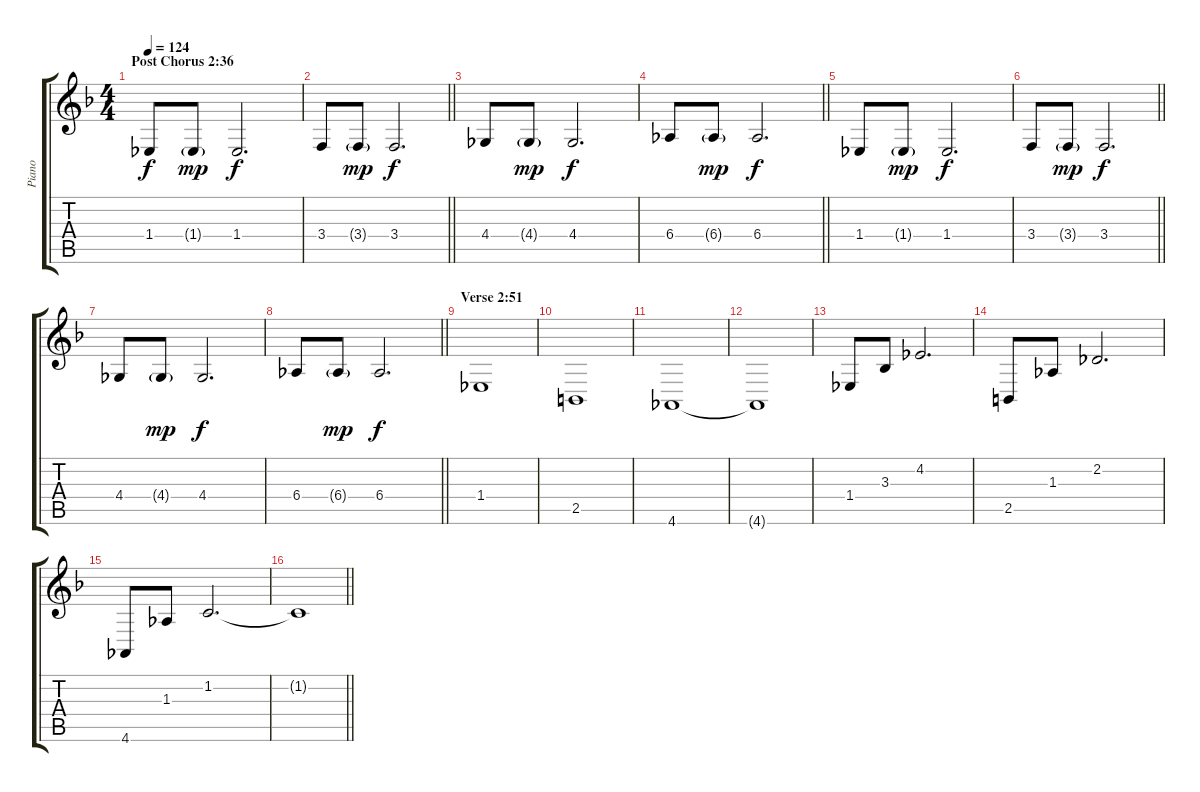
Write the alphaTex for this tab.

\track ("Piano" "Piano") {instrument acousticgrandpiano}
\staff {score tabs}
\tuning (E4 B3 G3 D3 A2 E2) {hide}
\ts (4 4)
\section ("" "Post Chorus 2:36")
\tempo 124
\clef g2
\ks f
1.4.8{dy f} 1.4{g}.8{dy mp} 1.4.2{d dy f} |
\barLineRight lightlight
3.4.8 3.4{g}.8{dy mp} 3.4.2{d dy f} |
4.4.8 4.4{g}.8{dy mp} 4.4.2{d dy f} |
\barLineRight lightlight
6.4.8 6.4{g}.8{dy mp} 6.4.2{d dy f} |
1.4.8 1.4{g}.8{dy mp} 1.4.2{d dy f} |
\barLineRight lightlight
3.4.8 3.4{g}.8{dy mp} 3.4.2{d dy f} |
4.4.8 4.4{g}.8{dy mp} 4.4.2{d dy f} |
\barLineRight lightlight
6.4.8 6.4{g}.8{dy mp} 6.4.2{d dy f} |
\section ("" "Verse 2:51")
1.4.1 |
2.5.1 |
4.6.1 |
4.6{t}.1 |
1.4.8 3.3.8 4.2.2{d} |
2.5.8 1.3.8 2.2.2{d} |
4.6.8 1.3.8 1.2.2{d} |
\barLineRight lightlight
1.2{t}.1
